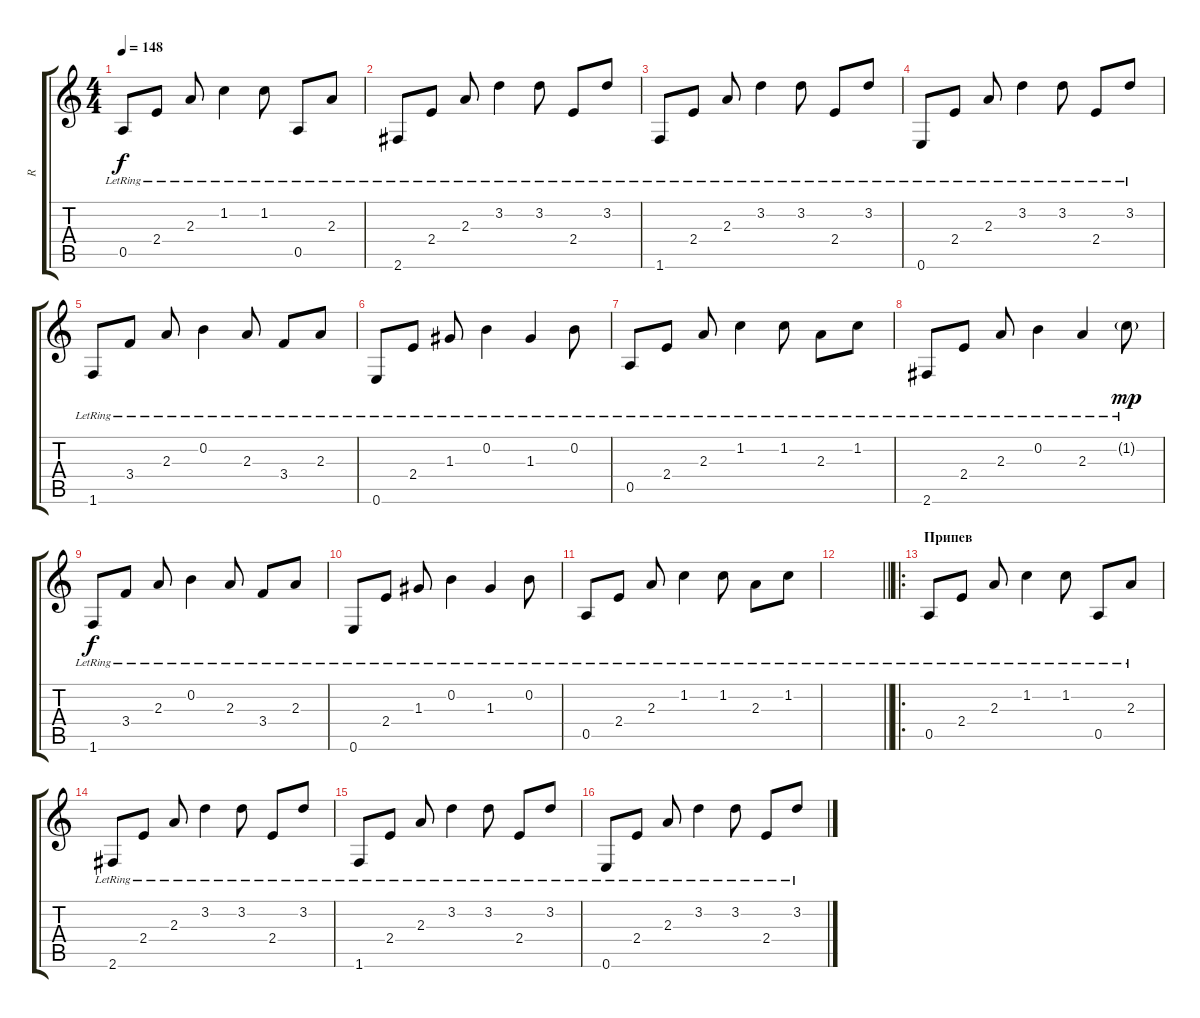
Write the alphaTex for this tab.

\track ("R" "R") {instrument electricguitarclean}
\staff {score tabs}
\tuning (E4 B3 G3 D3 A2 E2) {hide}
\ts (4 4)
\tempo 148
\clef g2
\ks c
0.5{lr}.8{dy f} 2.4{lr}.8 2.3{lr}.8 1.2{lr}.4 1.2{lr}.8 0.5{lr}.8 2.3{lr}.8 |
2.6{lr}.8 2.4{lr}.8 2.3{lr}.8 3.2{lr}.4 3.2{lr}.8 2.4{lr}.8 3.2{lr}.8 |
1.6{lr}.8 2.4{lr}.8 2.3{lr}.8 3.2{lr}.4 3.2{lr}.8 2.4{lr}.8 3.2{lr}.8 |
0.6{lr}.8 2.4{lr}.8 2.3{lr}.8 3.2{lr}.4 3.2{lr}.8 2.4{lr}.8 3.2{lr}.8 |
1.6{lr}.8 3.4{lr}.8 2.3{lr}.8 0.2{lr}.4 2.3{lr}.8 3.4{lr}.8 2.3{lr}.8 |
0.6{lr}.8 2.4{lr}.8 1.3{lr}.8 0.2{lr}.4 1.3{lr}.4 0.2{lr}.8 |
0.5{lr}.8 2.4{lr}.8 2.3{lr}.8 1.2{lr}.4 1.2{lr}.8 2.3{lr}.8 1.2{lr}.8 |
2.6{lr}.8 2.4{lr}.8 2.3{lr}.8 0.2{lr}.4 2.3{lr}.4 1.2{g lr}.8{dy mp} |
1.6{lr}.8{dy f} 3.4{lr}.8 2.3{lr}.8 0.2{lr}.4 2.3{lr}.8 3.4{lr}.8 2.3{lr}.8 |
0.6{lr}.8 2.4{lr}.8 1.3{lr}.8 0.2{lr}.4 1.3{lr}.4 0.2{lr}.8 |
0.5{lr}.8 2.4{lr}.8 2.3{lr}.8 1.2{lr}.4 1.2{lr}.8 2.3{lr}.8 1.2{lr}.8 |
\barLineRight lightlight
|
\ro
\section ("" "Припев")
0.5{lr}.8 2.4{lr}.8 2.3{lr}.8 1.2{lr}.4 1.2{lr}.8 0.5{lr}.8 2.3{lr}.8 |
2.6{lr}.8 2.4{lr}.8 2.3{lr}.8 3.2{lr}.4 3.2{lr}.8 2.4{lr}.8 3.2{lr}.8 |
1.6{lr}.8 2.4{lr}.8 2.3{lr}.8 3.2{lr}.4 3.2{lr}.8 2.4{lr}.8 3.2{lr}.8 |
0.6{lr}.8 2.4{lr}.8 2.3{lr}.8 3.2{lr}.4 3.2{lr}.8 2.4{lr}.8 3.2{lr}.8
